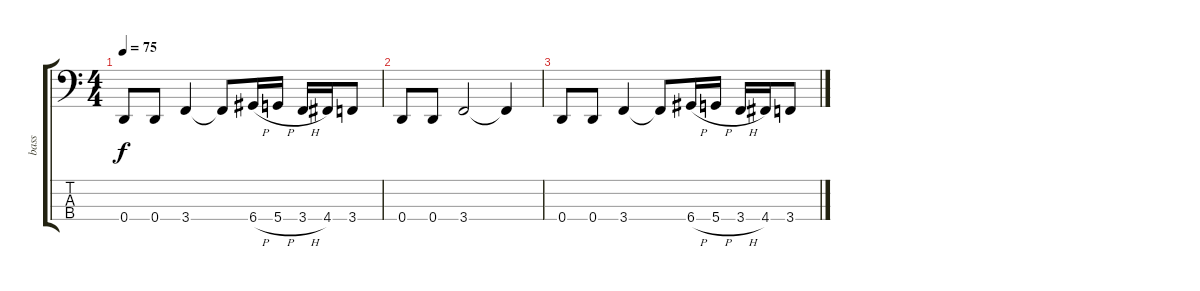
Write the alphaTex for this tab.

\track ("bass " "bass ") {instrument electricbassfinger}
\staff {score tabs}
\tuning (G2 D2 A1 D1) {hide}
\ts (4 4)
\tempo 75
\clef f4
\ks c
0.4.8{dy f} 0.4.8 3.4.4 3.4{t}.8 6.4{h}.16 5.4{h}.16 3.4{h}.16 4.4.16 3.4.8 |
0.4.8 0.4.8 3.4.2 3.4{t}.4 |
0.4.8 0.4.8 3.4.4 3.4{t}.8 6.4{h}.16 5.4{h}.16 3.4{h}.16 4.4.16 3.4.8
